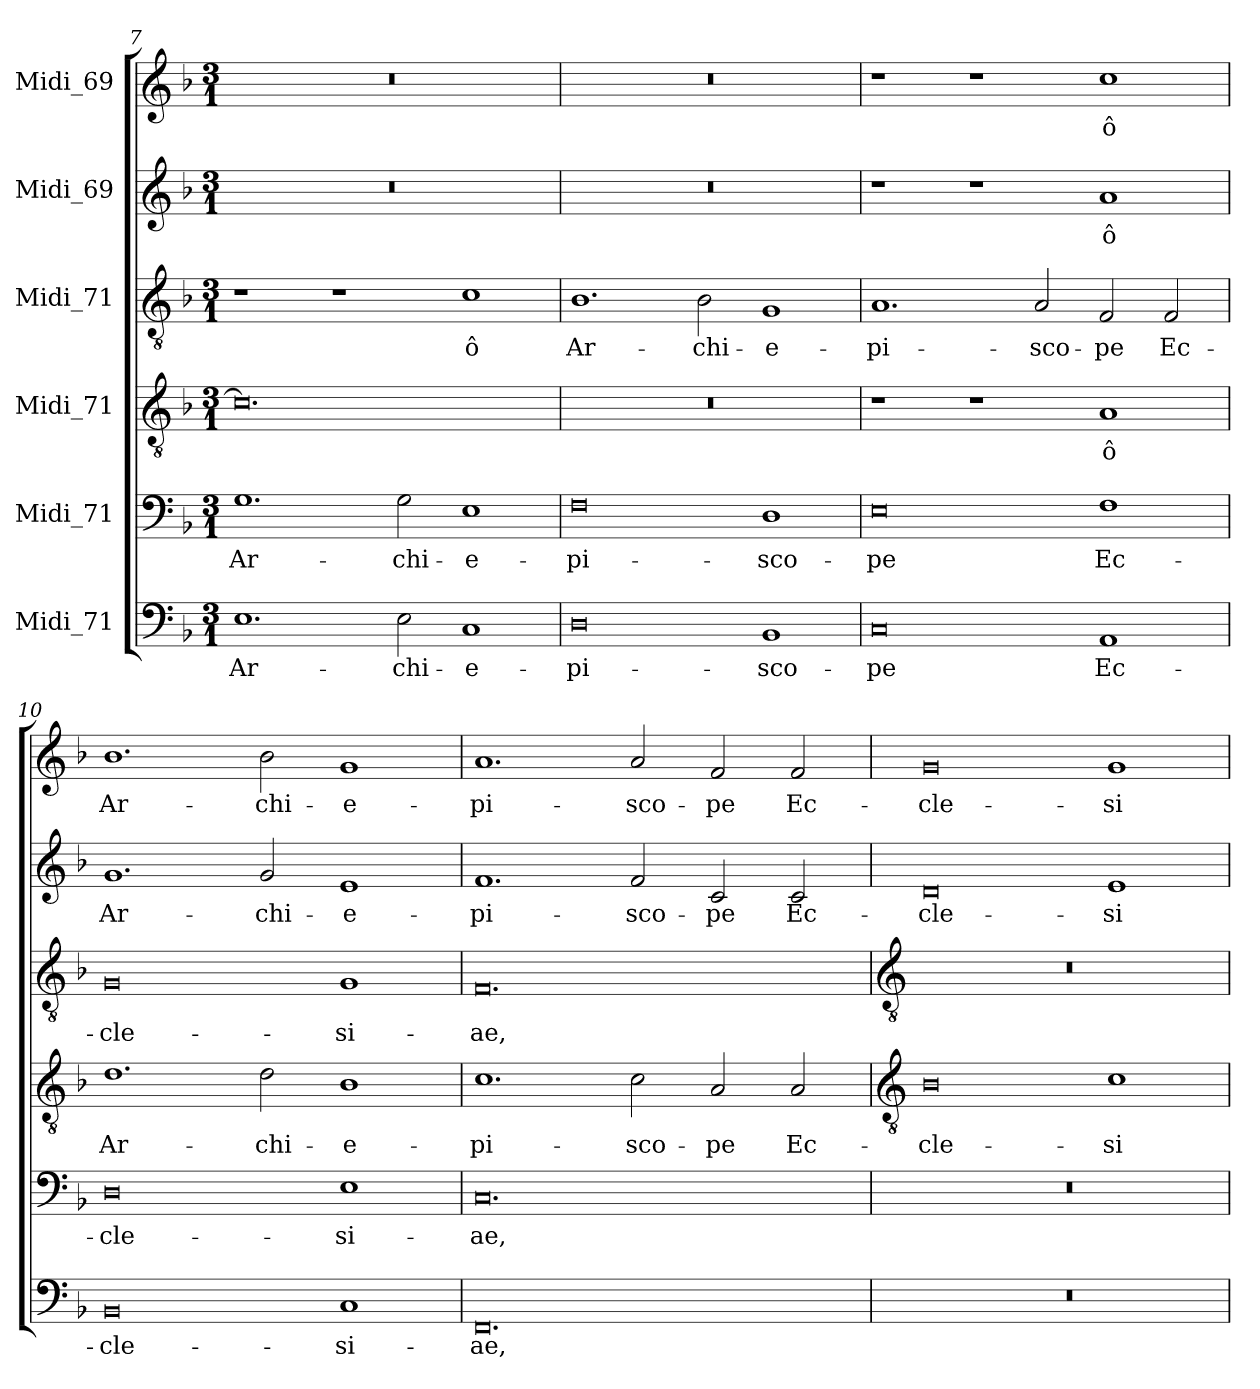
**kern	**text	**kern	**text	**kern	**text	**kern	**text	**kern	**text	**kern	**text
*part6	*part6	*part5	*part5	*part4	*part4	*part3	*part3	*part2	*part2	*part1	*part1
*staff6	*staff6	*staff5	*staff5	*staff4	*staff4	*staff3	*staff3	*staff2	*staff2	*staff1	*staff1
*I"Midi_71	*	*I"Midi_71	*	*I"Midi_71	*	*I"Midi_71	*	*I"Midi_69	*	*I"Midi_69	*
*clefF4	*	*clefF4	*	*clefGv2	*	*clefGv2	*	*clefG2	*	*clefG2	*
*k[b-]	*	*k[b-]	*	*k[b-]	*	*k[b-]	*	*k[b-]	*	*k[b-]	*
*F:	*	*F:	*	*F:	*	*F:	*	*F:	*	*F:	*
*M3/1	*	*M3/1	*	*M3/1	*	*M3/1	*	*M3/1	*	*M3/1	*
=7	=7	=7	=7	=7	=7	=7	=7	=7	=7	=7	=7
!	!LO:LY:b	!	!LO:LY:b	!	!	!	!	!	!	!	!
1.E	Ar-	1.G	Ar-	0.c]	.	1r	.	0.r	.	0.r	.
.	.	.	.	.	.	1r	.	.	.	.	.
!	!LO:LY:b	!	!LO:LY:b	!	!	!	!	!	!	!	!
2E	-chi-	2G	-chi-	.	.	.	.	.	.	.	.
!	!LO:LY:b	!	!LO:LY:b	!	!	!	!LO:LY:b	!	!	!	!
1C	-e-	1E	-e-	.	.	1c	ô	.	.	.	.
=8	=8	=8	=8	=8	=8	=8	=8	=8	=8	=8	=8
!	!LO:LY:b	!	!LO:LY:b	!	!	!	!LO:LY:b	!	!	!	!
0D	-pi-	0F	-pi-	0.r	.	1.B-	Ar-	0.r	.	0.r	.
!	!	!	!	!	!	!	!LO:LY:b	!	!	!	!
.	.	.	.	.	.	2B-	-chi-	.	.	.	.
!	!LO:LY:b	!	!LO:LY:b	!	!	!	!LO:LY:b	!	!	!	!
1BB-	-sco-	1D	-sco-	.	.	1G	-e-	.	.	.	.
=9	=9	=9	=9	=9	=9	=9	=9	=9	=9	=9	=9
!	!LO:LY:b	!	!LO:LY:b	!	!	!	!LO:LY:b	!	!	!	!
0C	-pe	0E	-pe	1r	.	1.A	-pi-	1r	.	1r	.
.	.	.	.	1r	.	.	.	1r	.	1r	.
!	!	!	!	!	!	!	!LO:LY:b	!	!	!	!
.	.	.	.	.	.	2A	-sco-	.	.	.	.
!	!LO:LY:b	!	!LO:LY:b	!	!LO:LY:b	!	!LO:LY:b	!	!LO:LY:b	!	!LO:LY:b
1AA	Ec-	1F	Ec-	1A	ô	2F	-pe	1a	ô	1cc	ô
!	!	!	!	!	!	!	!LO:LY:b	!	!	!	!
.	.	.	.	.	.	2F	Ec-	.	.	.	.
=10	=10	=10	=10	=10	=10	=10	=10	=10	=10	=10	=10
!	!LO:LY:b	!	!LO:LY:b	!	!LO:LY:b	!	!LO:LY:b	!	!LO:LY:b	!	!LO:LY:b
0BB-	-cle-	0D	-cle-	1.d	Ar-	0G	-cle-	1.g	Ar-	1.b-	Ar-
!	!	!	!	!	!LO:LY:b	!	!	!	!LO:LY:b	!	!LO:LY:b
.	.	.	.	2d	-chi-	.	.	2g	-chi-	2b-	-chi-
!	!LO:LY:b	!	!LO:LY:b	!	!LO:LY:b	!	!LO:LY:b	!	!LO:LY:b	!	!LO:LY:b
1C	-si-	1E	-si-	1B-	-e-	1G	-si-	1e	-e-	1g	-e-
=11	=11	=11	=11	=11	=11	=11	=11	=11	=11	=11	=11
!	!LO:LY:b	!	!LO:LY:b	!	!LO:LY:b	!	!LO:LY:b	!	!LO:LY:b	!	!LO:LY:b
0.FF	-ae,	0.C	-ae,	1.c	-pi-	0.F	-ae,	1.f	-pi-	1.a	-pi-
!	!	!	!	!	!LO:LY:b	!	!	!	!LO:LY:b	!	!LO:LY:b
.	.	.	.	2c	-sco-	.	.	2f	-sco-	2a	-sco-
!	!	!	!	!	!LO:LY:b	!	!	!	!LO:LY:b	!	!LO:LY:b
.	.	.	.	2A	-pe	.	.	2c	-pe	2f	-pe
!	!	!	!	!	!LO:LY:b	!	!	!	!LO:LY:b	!	!LO:LY:b
.	.	.	.	2A	Ec-	.	.	2c	Ec-	2f	Ec-
!!LO:LB:g=z
=12	=12	=12	=12	=12	=12	=12	=12	=12	=12	=12	=12
*	*	*	*	*clefGv2	*	*clefGv2	*	*	*	*	*
!	!	!	!	!	!LO:LY:b	!	!	!	!LO:LY:b	!	!LO:LY:b
0.r	.	0.r	.	0B-	-cle-	0.r	.	0d	-cle-	0g	-cle-
!	!	!	!	!	!LO:LY:b	!	!	!	!LO:LY:b	!	!LO:LY:b
.	.	.	.	1c	-si-	.	.	1e	-si-	1g	-si-
=	=	=	=	=	=	=	=	=	=	=	=
*-	*-	*-	*-	*-	*-	*-	*-	*-	*-	*-	*-
